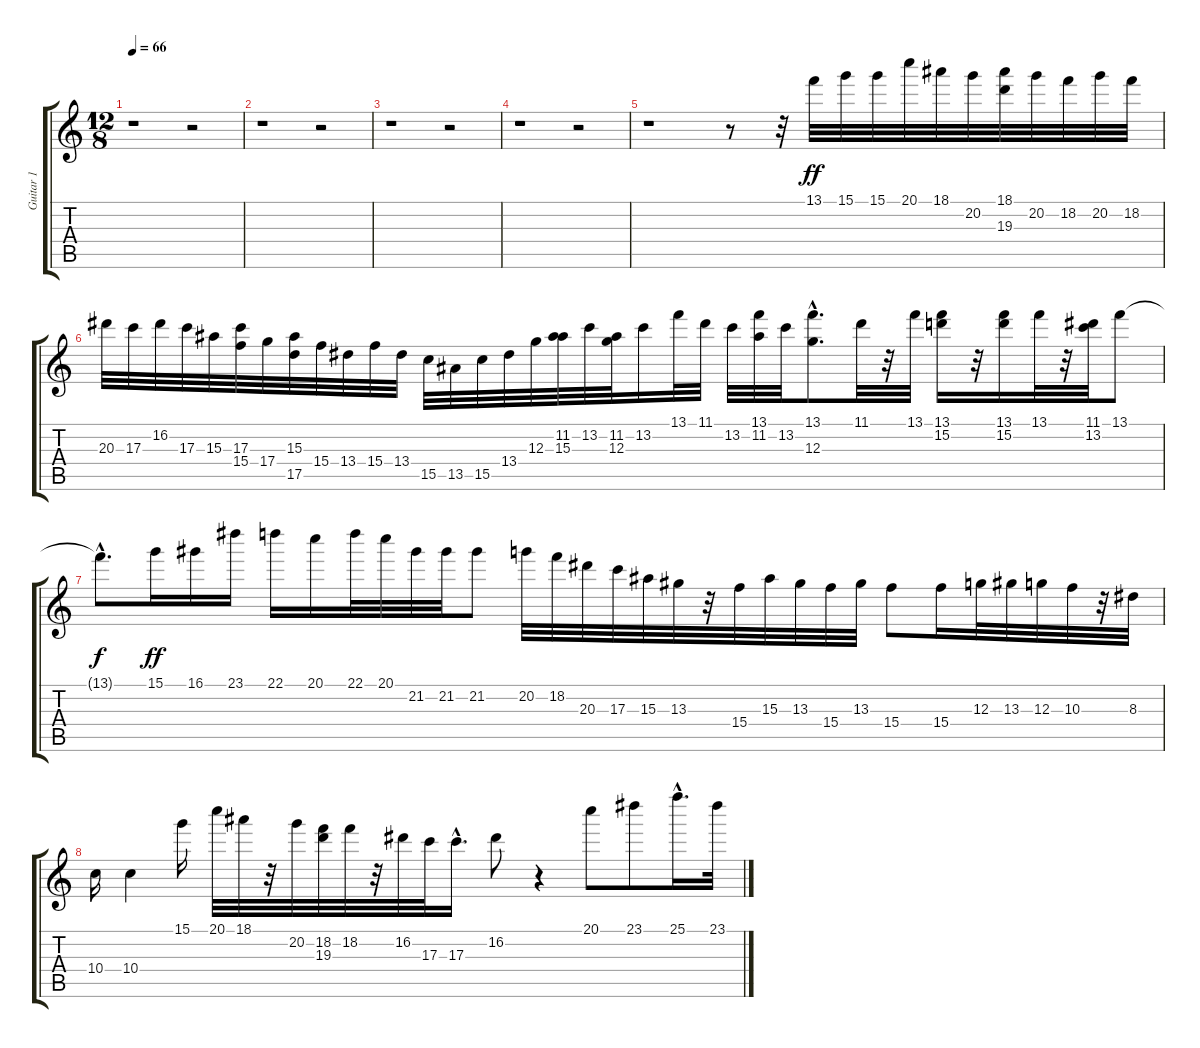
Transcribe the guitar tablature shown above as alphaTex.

\track ("Guitar 1" "Guitar 1") {instrument overdrivenguitar}
\staff {score tabs}
\tuning (E4 B3 G3 D3 A2 E2) {hide}
\ts (12 8)
\tempo 66
\clef g2
\ks c
r.1{dy f} r.2 |
r.1 r.2 |
r.1 r.2 |
r.1 r.2 |
r.1 r.8 r.32 13.1.32{dy ff} 15.1.32 15.1.32 20.1.32 18.1.32 20.2.32 (18.1 19.3).32 20.2.32 18.2.32 20.2.32 18.2.32 |
20.3.32 17.3.32 16.2.32 17.3.32 15.3.32 (17.3 15.4).32 17.4.32 (15.3 17.5).32 15.4.32 13.4.32 15.4.32 13.4.32 15.5.32 13.5.32 15.5.32 13.4.32 12.3.32 (11.2 15.3).32 13.2.32 (11.2 12.3).32 13.2.16 13.1.32 11.1.32 13.2.32 (13.1 11.2).32 13.2.32 (13.1 12.3{hac}).8{d} 11.1.32 r.32 13.1.32 (13.1 15.2).16 r.32 (13.1 15.2).16 13.1.32 r.32 (11.1 13.2).32 13.1.8 |
13.1{hac t}.8{d dy f} 15.1.16{dy ff} 16.1.16 23.1.16 22.1.16 20.1.16 22.1.32 20.1.32 21.2.32 21.2.32 21.2.8 20.2.32 18.2.32 20.3.32 17.3.32 15.3.32 13.3.32 r.32 15.4.32 15.3.32 13.3.32 15.4.32 13.3.32 15.4.8 15.4.16 12.3.32 13.3.32 12.3.32 10.3.32 r.32 8.3.32 |
10.4.16 10.4.4 15.1.16 20.1.32 18.1.32 r.32 20.2.32 (18.2 19.3).32 18.2.32 r.32 16.2.32 17.3.32 17.3{hac}.16{d} 16.2.8 r.4 20.1.8 23.1.8 25.1{hac}.16{d} 23.1.32
